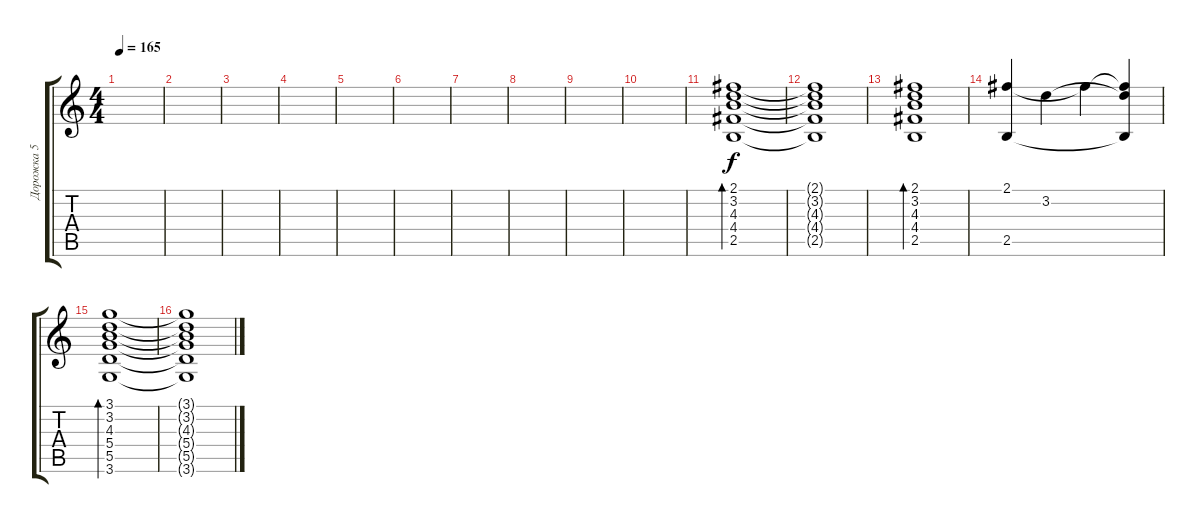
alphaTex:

\track ("Дорожка 5" "Дорожка 5") {instrument electricguitarclean}
\staff {score tabs}
\tuning (E4 B3 G3 D3 A2 E2) {hide}
\ts (4 4)
\tempo 165
\clef g2
\ks c
|
|
|
|
|
|
|
|
|
|
(2.1 3.2 4.3 4.4 2.5).1{bd 120} |
(2.1{t} 3.2{t} 4.3{t} 4.4{t} 2.5{t}).1 |
(2.1 3.2 4.3 4.4 2.5).1{bd 120} |
(2.1 2.5).4 3.2.4 2.1{t}.4 (2.1{t} 3.2{t} 2.5{t}).4 |
(3.1 3.2 4.3 5.4 5.5 3.6).1{bd 120} |
(3.1{t} 3.2{t} 4.3{t} 5.4{t} 5.5{t} 3.6{t}).1
